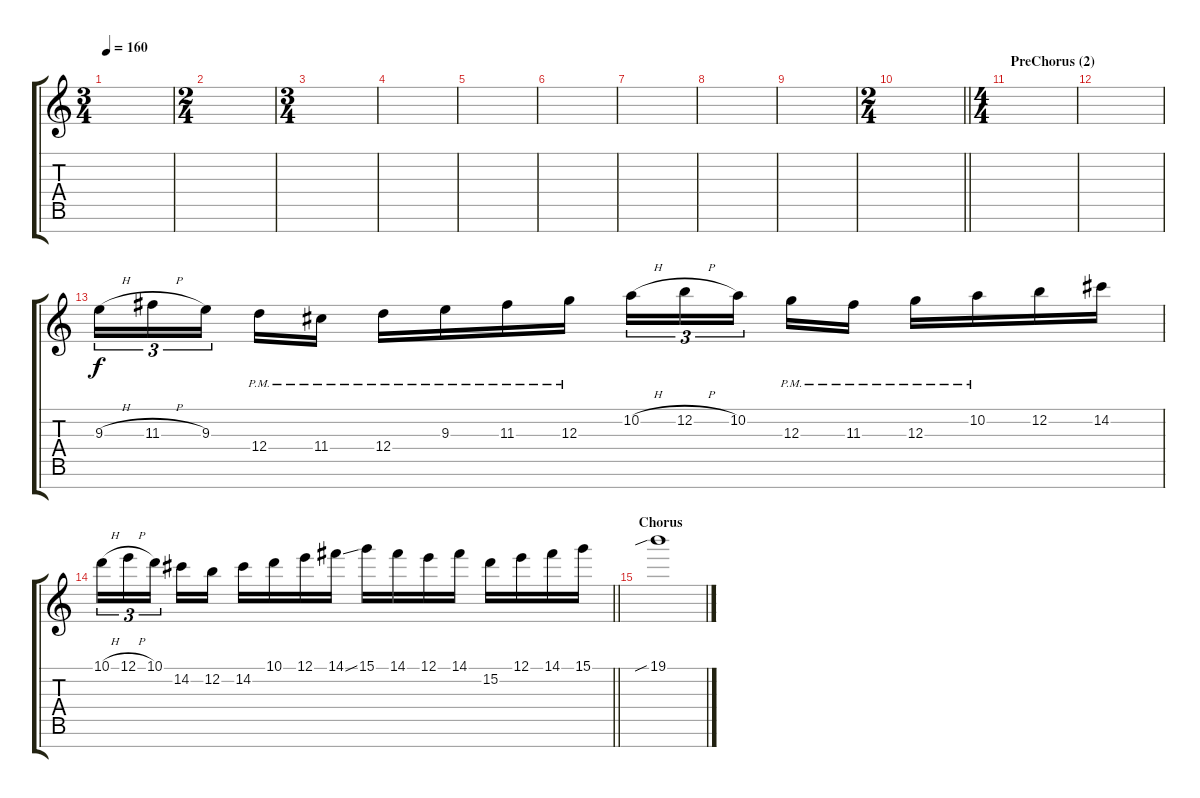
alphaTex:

\track "" {instrument distortionguitar}
\staff {score tabs}
\tuning (E4 B3 G3 D3 A2 E2 B1) {hide}
\ts (3 4)
\tempo 160
\clef g2
\ks c
|
\ts (2 4)
|
\ts (3 4)
|
|
|
|
|
|
|
\ts (2 4)
\barLineRight lightlight
|
\ts (4 4)
\section ("" "PreChorus (2)")
|
|
9.3{h}.16{tu (3 2)} 11.3{h}.16{tu (3 2)} 9.3.16{tu (3 2) beam splitsecondary} 12.4{pm}.16 11.4{pm}.16 12.4{pm}.16 9.3{pm}.16 11.3{pm}.16 12.3{pm}.16 10.2{h}.16{tu (3 2)} 12.2{h}.16{tu (3 2)} 10.2.16{tu (3 2) beam splitsecondary} 12.3{pm}.16 11.3{pm}.16 12.3{pm}.16 10.2{pm}.16 12.2.16 14.2.16 |
\barLineRight lightlight
10.1{h}.16{tu (3 2)} 12.1{h}.16{tu (3 2)} 10.1.16{tu (3 2) beam splitsecondary} 14.2.16 12.2.16 14.2.16 10.1.16 12.1.16 14.1{ss}.16 15.1.16 14.1.16 12.1.16 14.1.16 15.2.16 12.1.16 14.1.16 15.1.16 |
\section ("" "Chorus")
19.1{sib}.1
